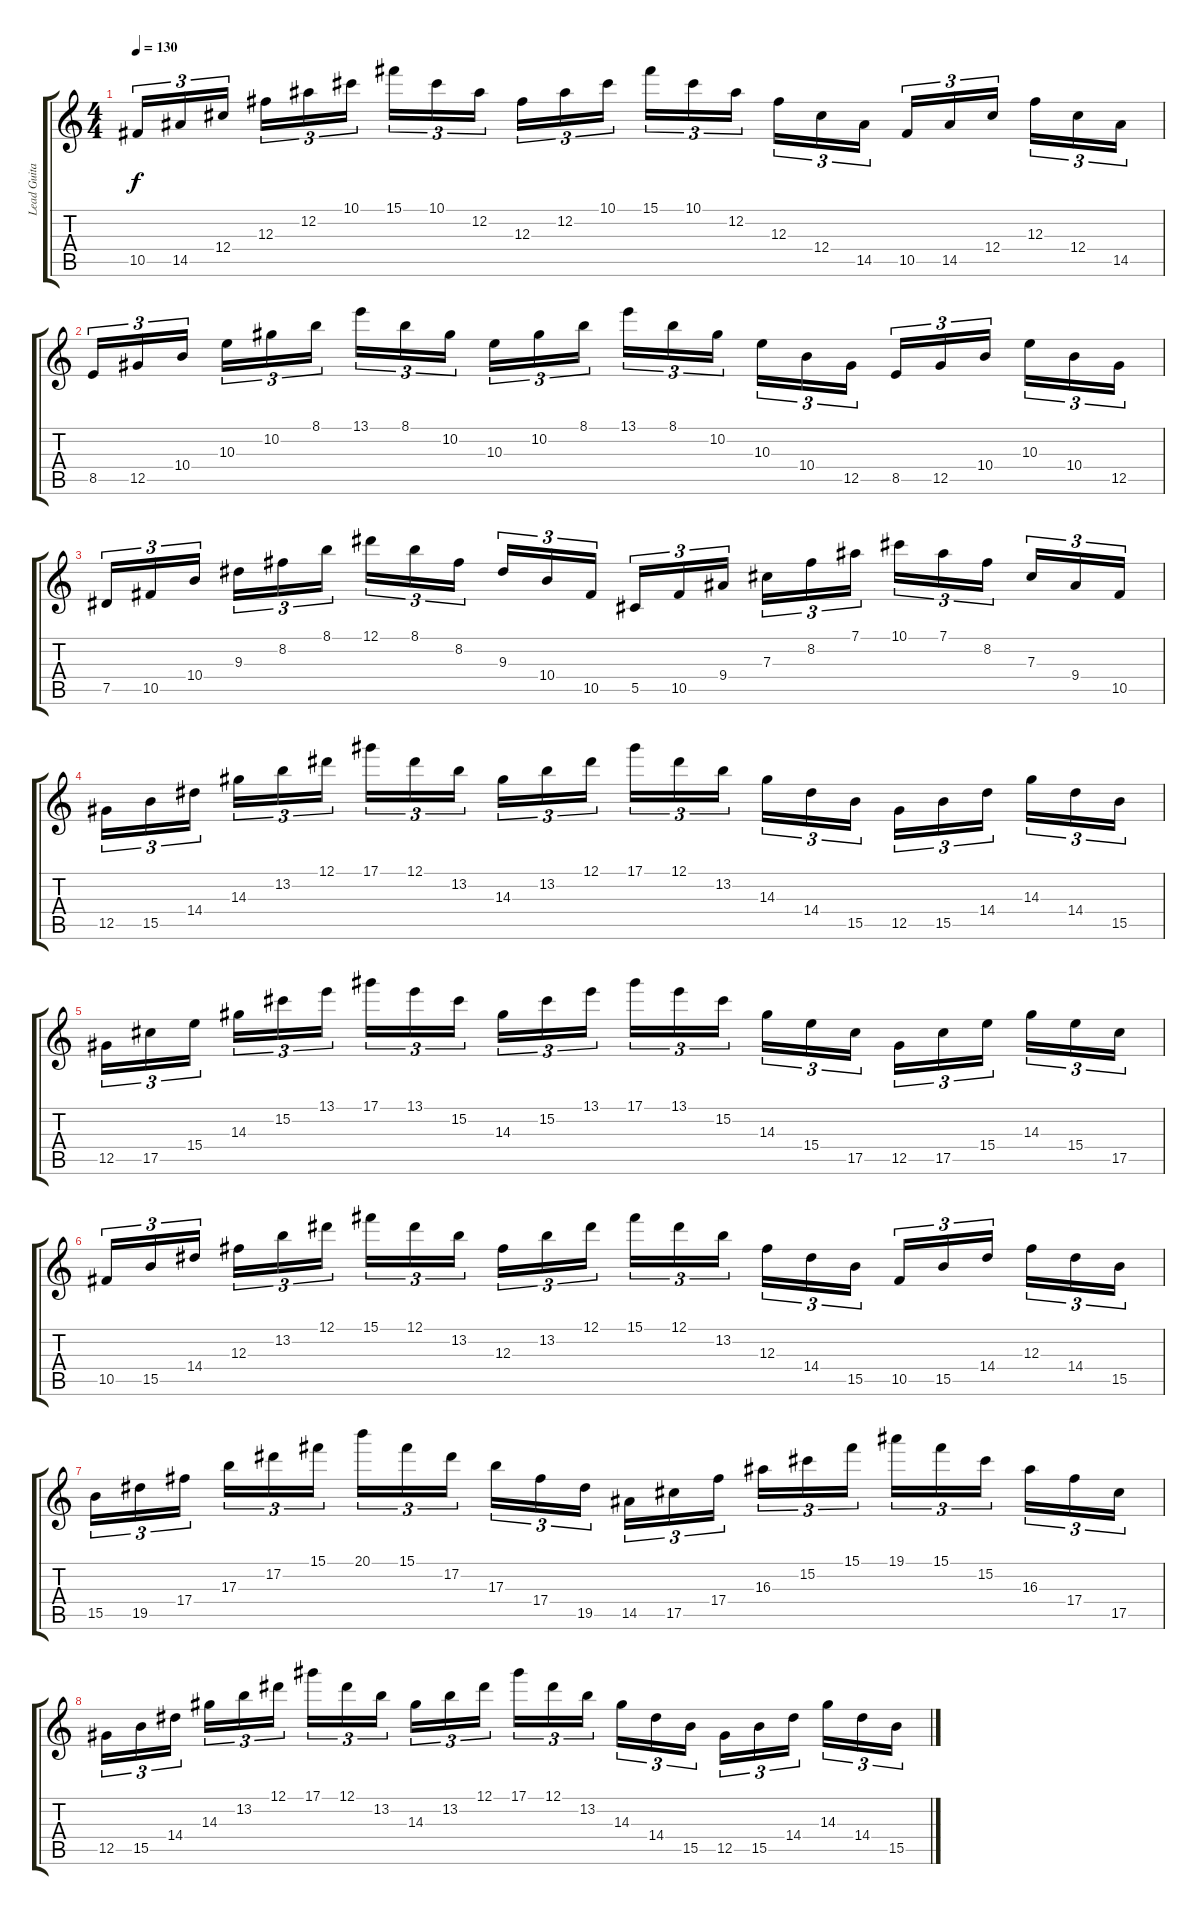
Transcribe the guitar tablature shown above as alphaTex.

\track ("Lead Guitar" "Lead Guita") {instrument distortionguitar}
\staff {score tabs}
\tuning (Eb4 Bb3 Gb3 Db3 Ab2 Eb2) {hide}
\ts (4 4)
\tempo 130
\clef g2
\ks c
10.5.16{tu (3 2) dy f} 14.5.16{tu (3 2)} 12.4.16{tu (3 2)} 12.3.16{tu (3 2)} 12.2.16{tu (3 2)} 10.1.16{tu (3 2)} 15.1.16{tu (3 2)} 10.1.16{tu (3 2)} 12.2.16{tu (3 2)} 12.3.16{tu (3 2)} 12.2.16{tu (3 2)} 10.1.16{tu (3 2)} 15.1.16{tu (3 2)} 10.1.16{tu (3 2)} 12.2.16{tu (3 2)} 12.3.16{tu (3 2)} 12.4.16{tu (3 2)} 14.5.16{tu (3 2)} 10.5.16{tu (3 2)} 14.5.16{tu (3 2)} 12.4.16{tu (3 2)} 12.3.16{tu (3 2)} 12.4.16{tu (3 2)} 14.5.16{tu (3 2)} |
8.5.16{tu (3 2)} 12.5.16{tu (3 2)} 10.4.16{tu (3 2)} 10.3.16{tu (3 2)} 10.2.16{tu (3 2)} 8.1.16{tu (3 2)} 13.1.16{tu (3 2)} 8.1.16{tu (3 2)} 10.2.16{tu (3 2)} 10.3.16{tu (3 2)} 10.2.16{tu (3 2)} 8.1.16{tu (3 2)} 13.1.16{tu (3 2)} 8.1.16{tu (3 2)} 10.2.16{tu (3 2)} 10.3.16{tu (3 2)} 10.4.16{tu (3 2)} 12.5.16{tu (3 2)} 8.5.16{tu (3 2)} 12.5.16{tu (3 2)} 10.4.16{tu (3 2)} 10.3.16{tu (3 2)} 10.4.16{tu (3 2)} 12.5.16{tu (3 2)} |
7.5.16{tu (3 2)} 10.5.16{tu (3 2)} 10.4.16{tu (3 2)} 9.3.16{tu (3 2)} 8.2.16{tu (3 2)} 8.1.16{tu (3 2)} 12.1.16{tu (3 2)} 8.1.16{tu (3 2)} 8.2.16{tu (3 2)} 9.3.16{tu (3 2)} 10.4.16{tu (3 2)} 10.5.16{tu (3 2)} 5.5.16{tu (3 2)} 10.5.16{tu (3 2)} 9.4.16{tu (3 2)} 7.3.16{tu (3 2)} 8.2.16{tu (3 2)} 7.1.16{tu (3 2)} 10.1.16{tu (3 2)} 7.1.16{tu (3 2)} 8.2.16{tu (3 2)} 7.3.16{tu (3 2)} 9.4.16{tu (3 2)} 10.5.16{tu (3 2)} |
12.5.16{tu (3 2)} 15.5.16{tu (3 2)} 14.4.16{tu (3 2)} 14.3.16{tu (3 2)} 13.2.16{tu (3 2)} 12.1.16{tu (3 2)} 17.1.16{tu (3 2)} 12.1.16{tu (3 2)} 13.2.16{tu (3 2)} 14.3.16{tu (3 2)} 13.2.16{tu (3 2)} 12.1.16{tu (3 2)} 17.1.16{tu (3 2)} 12.1.16{tu (3 2)} 13.2.16{tu (3 2)} 14.3.16{tu (3 2)} 14.4.16{tu (3 2)} 15.5.16{tu (3 2)} 12.5.16{tu (3 2)} 15.5.16{tu (3 2)} 14.4.16{tu (3 2)} 14.3.16{tu (3 2)} 14.4.16{tu (3 2)} 15.5.16{tu (3 2)} |
12.5.16{tu (3 2)} 17.5.16{tu (3 2)} 15.4.16{tu (3 2)} 14.3.16{tu (3 2)} 15.2.16{tu (3 2)} 13.1.16{tu (3 2)} 17.1.16{tu (3 2)} 13.1.16{tu (3 2)} 15.2.16{tu (3 2)} 14.3.16{tu (3 2)} 15.2.16{tu (3 2)} 13.1.16{tu (3 2)} 17.1.16{tu (3 2)} 13.1.16{tu (3 2)} 15.2.16{tu (3 2)} 14.3.16{tu (3 2)} 15.4.16{tu (3 2)} 17.5.16{tu (3 2)} 12.5.16{tu (3 2)} 17.5.16{tu (3 2)} 15.4.16{tu (3 2)} 14.3.16{tu (3 2)} 15.4.16{tu (3 2)} 17.5.16{tu (3 2)} |
10.5.16{tu (3 2)} 15.5.16{tu (3 2)} 14.4.16{tu (3 2)} 12.3.16{tu (3 2)} 13.2.16{tu (3 2)} 12.1.16{tu (3 2)} 15.1.16{tu (3 2)} 12.1.16{tu (3 2)} 13.2.16{tu (3 2)} 12.3.16{tu (3 2)} 13.2.16{tu (3 2)} 12.1.16{tu (3 2)} 15.1.16{tu (3 2)} 12.1.16{tu (3 2)} 13.2.16{tu (3 2)} 12.3.16{tu (3 2)} 14.4.16{tu (3 2)} 15.5.16{tu (3 2)} 10.5.16{tu (3 2)} 15.5.16{tu (3 2)} 14.4.16{tu (3 2)} 12.3.16{tu (3 2)} 14.4.16{tu (3 2)} 15.5.16{tu (3 2)} |
15.5.16{tu (3 2)} 19.5.16{tu (3 2)} 17.4.16{tu (3 2)} 17.3.16{tu (3 2)} 17.2.16{tu (3 2)} 15.1.16{tu (3 2)} 20.1.16{tu (3 2)} 15.1.16{tu (3 2)} 17.2.16{tu (3 2)} 17.3.16{tu (3 2)} 17.4.16{tu (3 2)} 19.5.16{tu (3 2)} 14.5.16{tu (3 2)} 17.5.16{tu (3 2)} 17.4.16{tu (3 2)} 16.3.16{tu (3 2)} 15.2.16{tu (3 2)} 15.1.16{tu (3 2)} 19.1.16{tu (3 2)} 15.1.16{tu (3 2)} 15.2.16{tu (3 2)} 16.3.16{tu (3 2)} 17.4.16{tu (3 2)} 17.5.16{tu (3 2)} |
12.5.16{tu (3 2)} 15.5.16{tu (3 2)} 14.4.16{tu (3 2)} 14.3.16{tu (3 2)} 13.2.16{tu (3 2)} 12.1.16{tu (3 2)} 17.1.16{tu (3 2)} 12.1.16{tu (3 2)} 13.2.16{tu (3 2)} 14.3.16{tu (3 2)} 13.2.16{tu (3 2)} 12.1.16{tu (3 2)} 17.1.16{tu (3 2)} 12.1.16{tu (3 2)} 13.2.16{tu (3 2)} 14.3.16{tu (3 2)} 14.4.16{tu (3 2)} 15.5.16{tu (3 2)} 12.5.16{tu (3 2)} 15.5.16{tu (3 2)} 14.4.16{tu (3 2)} 14.3.16{tu (3 2)} 14.4.16{tu (3 2)} 15.5.16{tu (3 2)}
